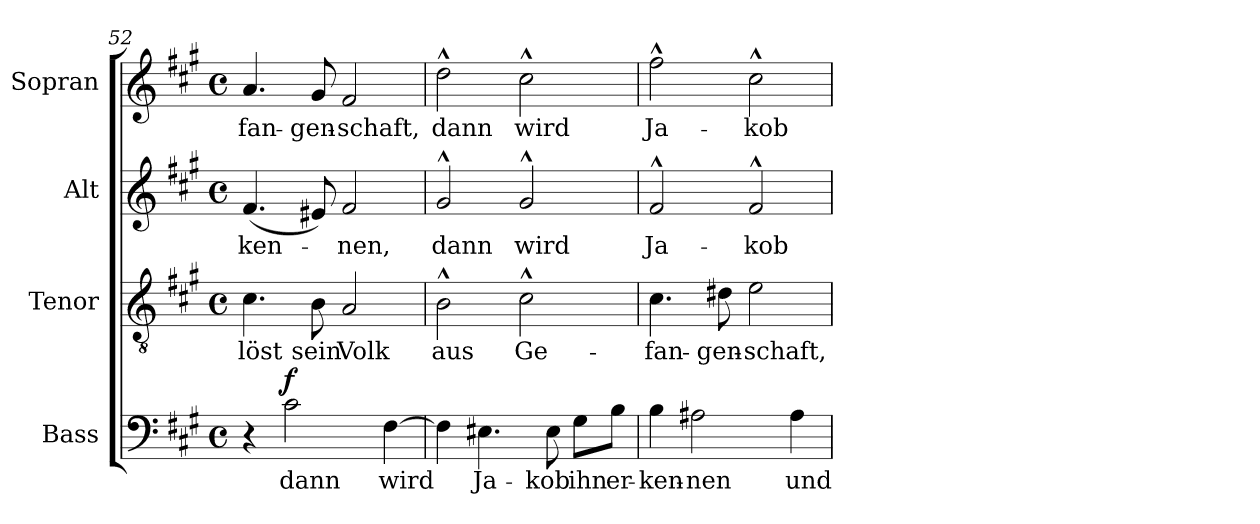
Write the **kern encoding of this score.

**kern	**text	**dynam	**kern	**text	**kern	**text	**kern	**text
*part4	*part4	*part4	*part3	*part3	*part2	*part2	*part1	*part1
*staff4	*staff4	*staff4	*staff3	*staff3	*staff2	*staff2	*staff1	*staff1
*I"Bass	*	*	*I"Tenor	*	*I"Alt	*	*I"Sopran	*
*I'B.	*	*	*I'T.	*	*I'A.	*	*I'S.	*
!!LO:PB:g=z
*clefF4	*	*	*clefGv2	*	*clefG2	*	*clefG2	*
*k[f#c#g#]	*	*	*k[f#c#g#]	*	*k[f#c#g#]	*	*k[f#c#g#]	*
*A:	*	*	*A:	*	*A:	*	*A:	*
*M4/4	*	*	*M4/4	*	*M4/4	*	*M4/4	*
*met(c)	*	*	*met(c)	*	*met(c)	*	*met(c)	*
=52	=52	=52	=52	=52	=52	=52	=52	=52
!	!	!	!	!LO:LY:b	!	!LO:LY:b	!	!LO:LY:b
4r	.	.	4.c#\	-löst	(<4.f#/	-ken-	4.a/	-fan-
!	!LO:LY:b	!LO:DY:a	!	!	!	!	!	!
2c#\	dann	f	.	.	.	.	.	.
!	!	!	!	!LO:LY:b	!	!	!	!LO:LY:b
.	.	.	8B\	sein	8e#X/)	.	8g#/	-gen-
!	!	!	!	!LO:LY:b	!	!LO:LY:b	!	!LO:LY:b
.	.	.	2A/	Volk	2f#/	-nen,	2f#/	-schaft,
!	!LO:LY:b	!	!	!	!	!	!	!
[4F#\	wird	.	.	.	.	.	.	.
=53	=53	=53	=53	=53	=53	=53	=53	=53
!	!	!	!	!LO:LY:b	!	!LO:LY:b	!	!LO:LY:b
4F#\]	.	.	2B^^>\	aus	2g#^^>/	dann	2dd^^>\	dann
!	!LO:LY:b	!	!	!	!	!	!	!
4.E#X\	Ja-	.	.	.	.	.	.	.
!	!	!	!	!LO:LY:b	!	!LO:LY:b	!	!LO:LY:b
.	.	.	2c#^^>\	Ge-	2g#^^>/	wird	2cc#^^>\	wird
!	!LO:LY:b	!	!	!	!	!	!	!
8E#\	-kob	.	.	.	.	.	.	.
!	!LO:LY:b	!	!	!	!	!	!	!
8G#\L	ihn	.	.	.	.	.	.	.
!	!LO:LY:b	!	!	!	!	!	!	!
8B\J	er-	.	.	.	.	.	.	.
=54	=54	=54	=54	=54	=54	=54	=54	=54
!	!LO:LY:b	!	!	!LO:LY:b	!	!LO:LY:b	!	!LO:LY:b
4B\	-ken-	.	4.c#\	-fan-	2f#^^>/	Ja-	2ff#^^>\	Ja-
!	!LO:LY:b	!	!	!	!	!	!	!
2A#X\	-nen	.	.	.	.	.	.	.
!	!	!	!	!LO:LY:b	!	!	!	!
.	.	.	8d#X\	-gen-	.	.	.	.
!	!	!	!	!LO:LY:b	!	!LO:LY:b	!	!LO:LY:b
.	.	.	2e\	-schaft,	2f#^^>/	-kob	2cc#^^>\	-kob
!	!LO:LY:b	!	!	!	!	!	!	!
4A#\	und	.	.	.	.	.	.	.
=	=	=	=	=	=	=	=	=
*-	*-	*-	*-	*-	*-	*-	*-	*-
